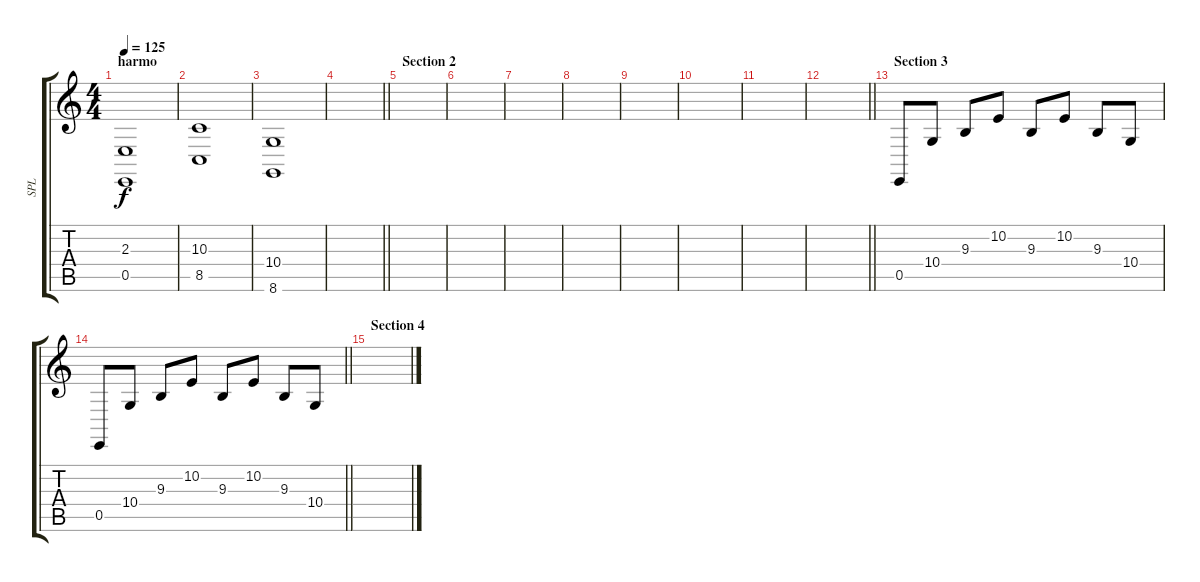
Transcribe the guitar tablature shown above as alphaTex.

\track ("SPL" "SPL") {instrument lead2sawtooth}
\staff {score tabs}
\tuning (B3 Gb3 D3 A2 E2 B1) {hide}
\ts (4 4)
\section ("" "harmo")
\tempo 125
\clef g2
\ks c
(2.3 0.5).1{dy f} |
(10.3 8.5).1 |
(10.4 8.6).1 |
\barLineRight lightlight
|
\section ("" "Section 2")
|
|
|
|
|
|
|
\barLineRight lightlight
|
\section ("" "Section 3")
0.5.8{volume 16 instrument acousticgrandpiano} 10.4.8 9.3.8 10.2.8 9.3.8 10.2.8 9.3.8 10.4.8 |
\barLineRight lightlight
0.5.8{volume 16 instrument acousticgrandpiano} 10.4.8 9.3.8 10.2.8 9.3.8 10.2.8 9.3.8 10.4.8 |
\section ("" "Section 4")
